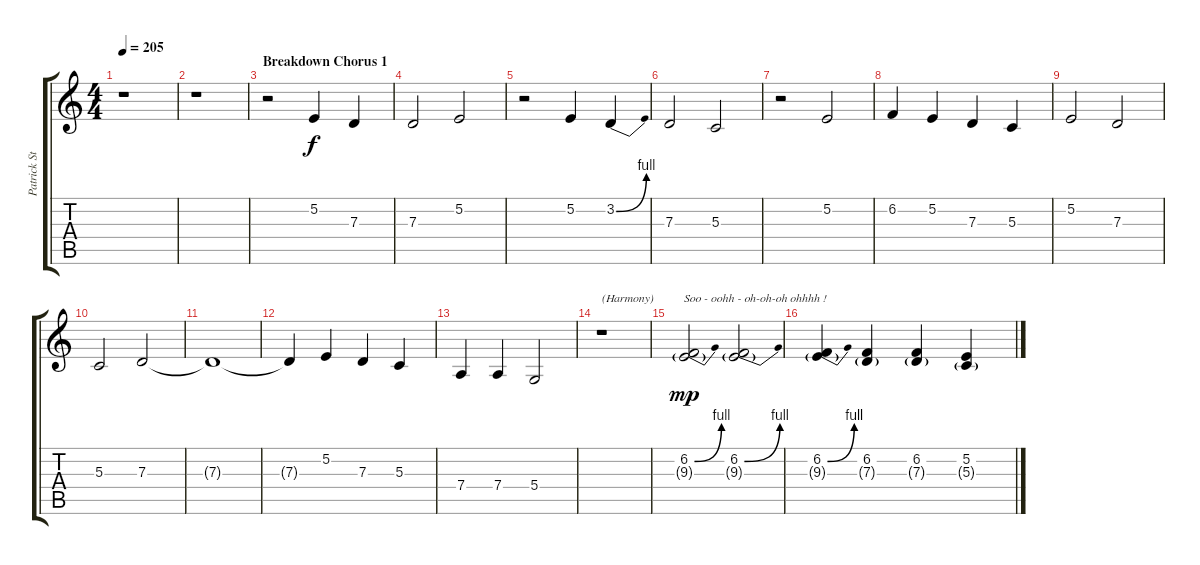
\track ("Patrick Stump (Lead Vocal and Harmonies)" "Patrick St") {instrument clarinet}
\staff {score tabs}
\tuning (E4 B3 G3 D3 A2 E2) {hide}
\ts (4 4)
\tempo 205
\clef g2
\ks c
r.1{dy f} |
r.1 |
\section ("" "Breakdown Chorus 1")
r.2 5.2.4 7.3.4 |
7.3.2 5.2.2 |
r.2 5.2.4 3.2{be (bend 0 0 60 4)}.4 |
7.3.2 5.3.2 |
r.2 5.2.2 |
6.2.4 5.2.4 7.3.4 5.3.4 |
5.2.2 7.3.2 |
5.3.2 7.3.2 |
7.3{t}.1 |
7.3{t}.4 5.2.4 7.3.4 5.3.4 |
7.4.4 7.4.4 5.4.2 |
r.1{txt "(Harmony)"} |
(6.2{be (bend 0 0 60 4)} 9.3{g}).2{txt "Soo - oohh - oh-oh-oh ohhhh !" dy mp} (6.2{be (bend 0 0 60 4)} 9.3{g}).2 |
(6.2{be (bend 0 0 60 4)} 9.3{g}).4 (6.2 7.3{g}).4 (6.2 7.3{g}).4 (5.2 5.3{g}).4
